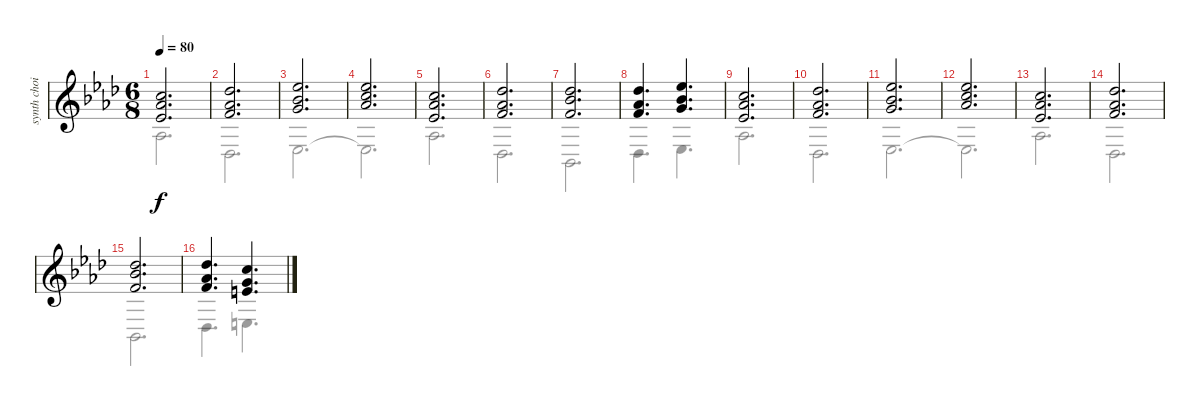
\track ("synth choir" "synth choi") {instrument choiraahs}
\staff {score}
\tuning (E4 B3 G3 D3 A2 E2) {hide}
\voice
\ts (6 8)
\tempo 80
\clef g2
\ks fminor
(8.1 9.2 8.3).2{d dy f} |
(9.1 9.2 10.3).2{d} |
(11.1 11.2 12.3).2{d} |
(11.1 13.2 13.3).2{d} |
(13.2 13.3 13.4).2{d} |
(14.2 13.3 15.4).2{d} |
(14.2 15.3 15.4).2{d} |
(14.2 13.3 15.4).4{d} (11.1 8.2 15.3).4{d} |
(8.1 9.2 8.3).2{d} |
(9.1 9.2 10.3).2{d} |
(11.1 11.2 12.3).2{d} |
(11.1 13.2 13.3).2{d} |
(13.2 13.3 13.4).2{d} |
(14.2 13.3 15.4).2{d} |
(14.2 15.3 15.4).2{d} |
(14.2 13.3 15.4).4{d} (8.1 8.2 9.3).4{d}
\voice
\clef g2
\ottava regular
\simile none
\ks fminor
1.3.2{d dy f} |
4.5.2{d} |
1.4.2{d} |
1.4{t}.2{d} |
1.3.2{d} |
4.5.2{d} |
1.5.2{d} |
4.5.4{d} 1.4.4{d} |
1.3.2{d} |
4.5.2{d} |
1.4.2{d} |
1.4{t}.2{d} |
1.3.2{d} |
4.5.2{d} |
1.5.2{d} |
4.5.4{d} 2.4.4{d}
